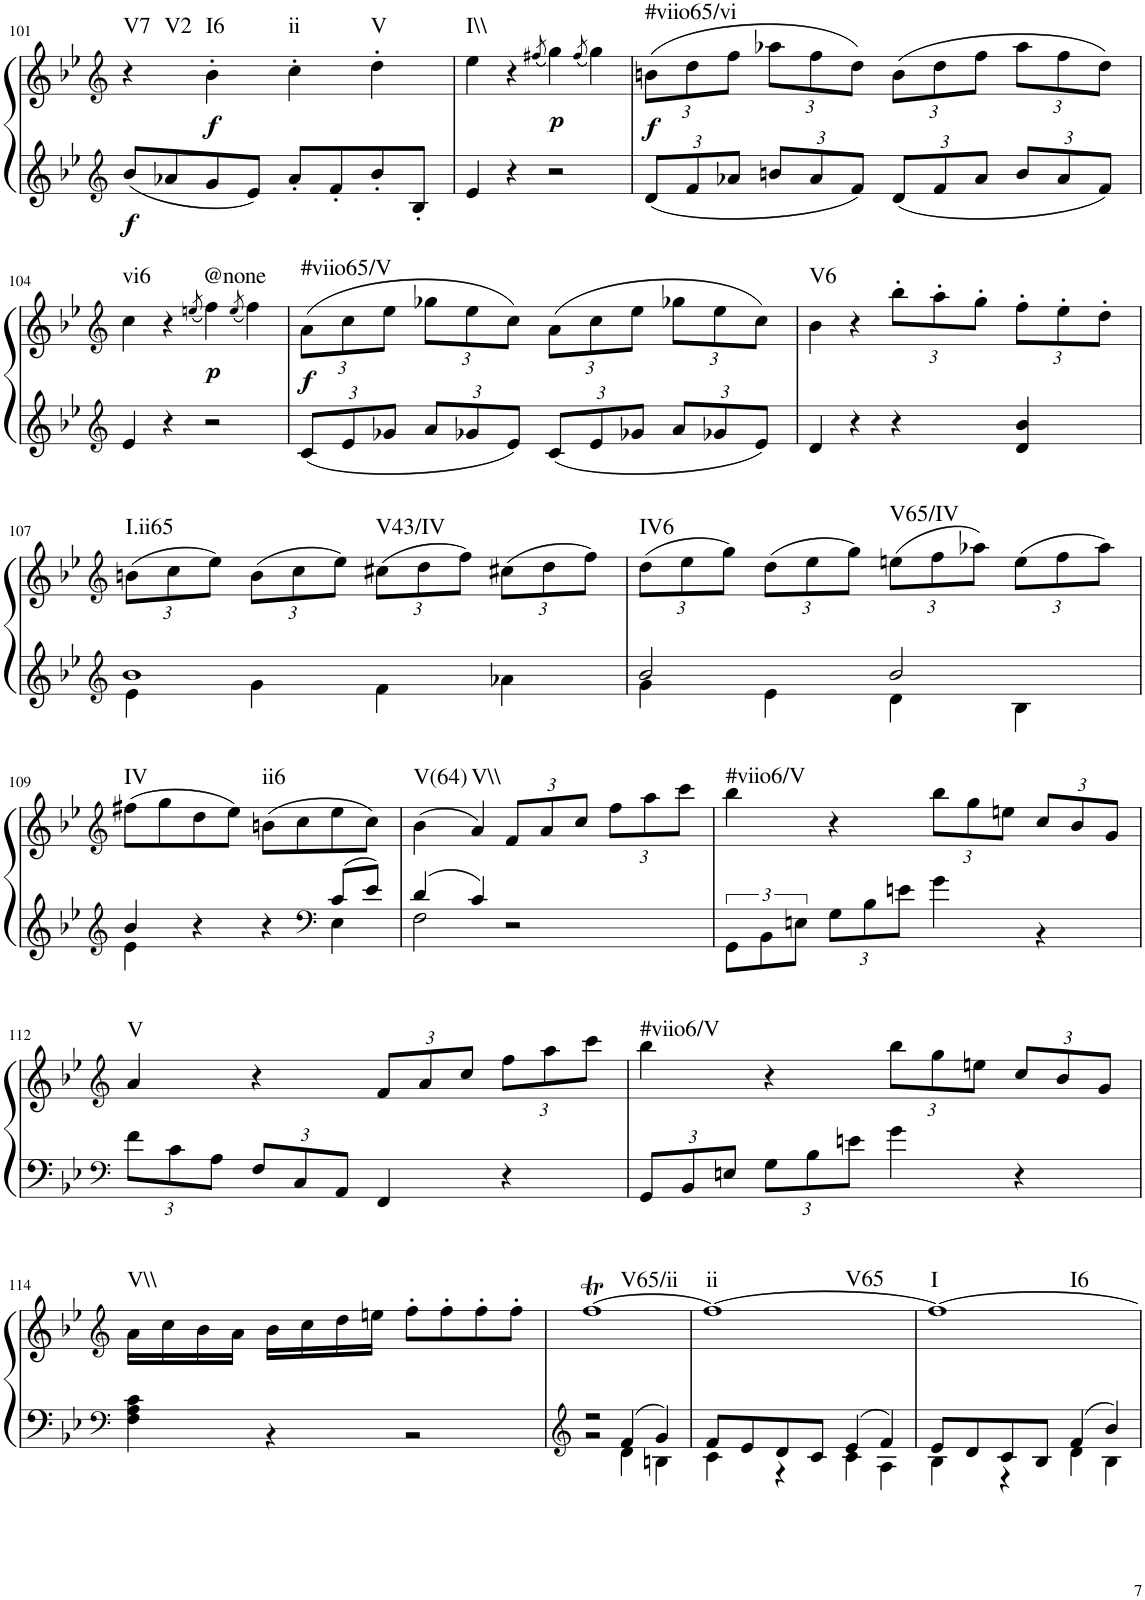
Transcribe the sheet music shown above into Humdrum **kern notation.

**kern	**kern	**dynam	**harte
*part1	*part1	*part1	*part1
*staff2	*staff1	*staff1/2	*
*I"Klavier linke Hand	*	*	*
!!LO:PB:g=z
*clefG2	*clefG2	*	*
*k[b-e-]	*k[b-e-]	*	*
*M2/2	*M2/2	*	*
=101	=101	=101	=101
!	!	!LO:DY:b=2	!LO:H:n=1:kt=V7
!	!	!	!LO:H:n=2:kt=V2
8b-/L	4r	f	N N
8a-X/	.	.	.
!	!	!LO:DY:b	!LO:H:kt=I6
8g/	4b-'\	f	N
8e-/J	.	.	.
!	!	!	!LO:H:kt=ii
8a-'/L	4cc'\	.	N
8f'/	.	.	.
!	!	!	!LO:H:kt=V
8b-'/	4dd'\	.	N
8B-'/J	.	.	.
=102	=102	=102	=102
!	!	!	!LO:H:kt=I\\
4e-/	4ee-\	.	N
4r	4r	.	.
.	(8qff#X/	.	.
!	!	!LO:DY:b	!
2r	4gg\)	p	.
.	(8qff#/	.	.
.	4gg\)	.	.
=103	=103	=103	=103
*Xbrackettup	*Xbrackettup	*	*
!	!	!LO:DY:b	!LO:H:kt=#viio65/vi
12d/L	(12bn\L	f	N
12f/	12dd\	.	.
12a-X/J	12ff\J	.	.
12bn/L	12aa-X\L	.	.
12a-/	12ff\	.	.
12f/J	12dd\J)	.	.
12d/L	(12b\L	.	.
12f/	12dd\	.	.
12a-/J	12ff\J	.	.
12b/L	12aa-\L	.	.
12a-/	12ff\	.	.
12f/J	12dd\J)	.	.
!!LO:LB:g=z
=104	=104	=104	=104
*clefG2	*clefG2	*	*
!	!	!	!LO:H:kt=vi6
4e-/	4cc\	.	N
4r	4r	.	.
.	(8qeen/	.	.
!	!	!LO:DY:b	!LO:H:kt=@none
2r	4ff\)	p	N
.	(8qee/	.	.
.	4ff\)	.	.
=105	=105	=105	=105
!	!	!LO:DY:b	!LO:H:kt=#viio65/V
12c/L	(12a\L	f	N
12e-/	12cc\	.	.
12g-X/J	12ee-\J	.	.
12a/L	12gg-X\L	.	.
12g-X/	12ee-\	.	.
12e-/J	12cc\J)	.	.
12c/L	(12a\L	.	.
12e-/	12cc\	.	.
12g-X/J	12ee-\J	.	.
12a/L	12gg-X\L	.	.
12g-X/	12ee-\	.	.
12e-/J	12cc\J)	.	.
=106	=106	=106	=106
!	!	!	!LO:H:kt=V6
4d/	4b-\	.	N
4r	4r	.	.
4r	12bb-'\L	.	.
.	12aa'\	.	.
.	12gg'\J	.	.
4d/ 4b-/	12ff'\L	.	.
.	12ee-'\	.	.
.	12dd'\J	.	.
!!LO:LB:g=z
=107	=107	=107	=107
*clefG2	*clefG2	*	*
*^	*	*	*
!	!	!	!	!LO:H:kt=I.ii65
1b-	4e-\	(12bn\L	.	N
.	.	12cc\	.	.
.	.	12ee-\J)	.	.
.	4g\	(12b\L	.	.
.	.	12cc\	.	.
.	.	12ee-\J)	.	.
!	!	!	!	!LO:H:kt=V43/IV
.	4f\	(12cc#X\L	.	N
.	.	12dd\	.	.
.	.	12ff\J)	.	.
.	4a-X\	(12cc#X\L	.	.
.	.	12dd\	.	.
.	.	12ff\J)	.	.
=108	=108	=108	=108	=108
!	!	!	!	!LO:H:kt=IV6
2b-/	4g\	(12dd\L	.	N
.	.	12ee-\	.	.
.	.	12gg\J)	.	.
.	4e-\	(12dd\L	.	.
.	.	12ee-\	.	.
.	.	12gg\J)	.	.
!	!	!	!	!LO:H:kt=V65/IV
2b-/	4d\	(12een\L	.	N
.	.	12ff\	.	.
.	.	12aa-X\J)	.	.
.	4B-\	(12ee\L	.	.
.	.	12ff\	.	.
.	.	12aa-\J)	.	.
!!LO:LB:g=z
=109	=109	=109	=109	=109
*clefG2	*	*clefG2	*	*
!	!	!	!	!LO:H:kt=IV
4b-/	4e-\	(8ff#X\L	.	N
.	.	8gg\	.	.
4r	2ryy	8dd\	.	.
.	.	8ee-\J)	.	.
!	!	!	!	!LO:H:kt=ii6
4r	.	(8bn\L	.	N
.	.	8cc\	.	.
*clefF4	*	*	*	*
8c/L	4E-\	8ee-\	.	.
8e-/J	.	8cc\J)	.	.
=110	=110	=110	=110	=110
!	!	!	!	!LO:H:kt=V(64)
4d/	2F\	(4b-\	.	N
!	!	!	!	!LO:H:kt=V\\
4c/	.	4a/)	.	N
2r	2ryy	12f/L	.	.
.	.	12a/	.	.
.	.	12cc/J	.	.
.	.	12ff\L	.	.
.	.	12aa\	.	.
.	.	12ccc\J	.	.
=111	=111	=111	=111	=111
*	*brackettup	*	*	*
!	!	!	!	!LO:H:kt=#viio6/V
1ryy	12GG\L	4bb-\	.	N
.	12BB-\	.	.	.
.	12En\J	.	.	.
*	*Xbrackettup	*	*	*
.	12G\L	4r	.	.
.	12B-\	.	.	.
.	12en\J	.	.	.
.	4g\	12bb-\L	.	.
.	.	12gg\	.	.
.	.	12een\J	.	.
.	4r	12cc/L	.	.
.	.	12b-/	.	.
.	.	12g/J	.	.
*v	*v	*	*	*
!!LO:LB:g=z
=112	=112	=112	=112
*clefF4	*clefG2	*	*
!	!	!	!LO:H:kt=V
12f\L	4a/	.	N
12c\	.	.	.
12A\J	.	.	.
12F/L	4r	.	.
12C/	.	.	.
12AA/J	.	.	.
4FF/	12f/L	.	.
.	12a/	.	.
.	12cc/J	.	.
4r	12ff\L	.	.
.	12aa\	.	.
.	12ccc\J	.	.
=113	=113	=113	=113
!	!	!	!LO:H:kt=#viio6/V
12GG/L	4bb-\	.	N
12BB-/	.	.	.
12En/J	.	.	.
12G\L	4r	.	.
12B-\	.	.	.
12en\J	.	.	.
4g\	12bb-\L	.	.
.	12gg\	.	.
.	12een\J	.	.
4r	12cc/L	.	.
.	12b-/	.	.
.	12g/J	.	.
!!LO:LB:g=z
=114	=114	=114	=114
*clefF4	*clefG2	*	*
*^	*	*	*
!	!	!	!	!LO:H:kt=V\\
1ryy	4F\ 4A\ 4c\	16a\LL	.	N
.	.	16cc\	.	.
.	.	16b-\	.	.
.	.	16a\JJ	.	.
.	4r	16b-\LL	.	.
.	.	16cc\	.	.
.	.	16dd\	.	.
.	.	16een\JJ	.	.
.	2r	8ff'\L	.	.
.	.	8ff'\	.	.
.	.	8ff'\	.	.
.	.	8ff'\J	.	.
=115	=115	=115	=115	=115
*clefG2	*	*	*	*
!	!	!	!	!LO:H:kt=V65/ii
2r	2r	[1ffT	.	N
4f/	4d\	.	.	.
4g/	4Bn\	.	.	.
=116	=116	=116	=116	=116
!	!	!	!	!LO:H:n=1:kt=ii
!	!	!	!	!LO:H:n=2:kt=V65
8f/L	4c\	1ff_	.	N N
8e-/	.	.	.	.
8d/	4r	.	.	.
8c/J	.	.	.	.
4e-/	4c\	.	.	.
4f/	4A\	.	.	.
=117	=117	=117	=117	=117
!	!	!	!	!LO:H:n=1:kt=I
!	!	!	!	!LO:H:n=2:kt=I6
8e-/L	4B-\	1ff_	.	N N
8d/	.	.	.	.
8c/	4r	.	.	.
8B-/J	.	.	.	.
4f/	4d\	.	.	.
4b-/	4B-\	.	.	.
*v	*v	*	*	*
=	=	=	=
*-	*-	*-	*-
